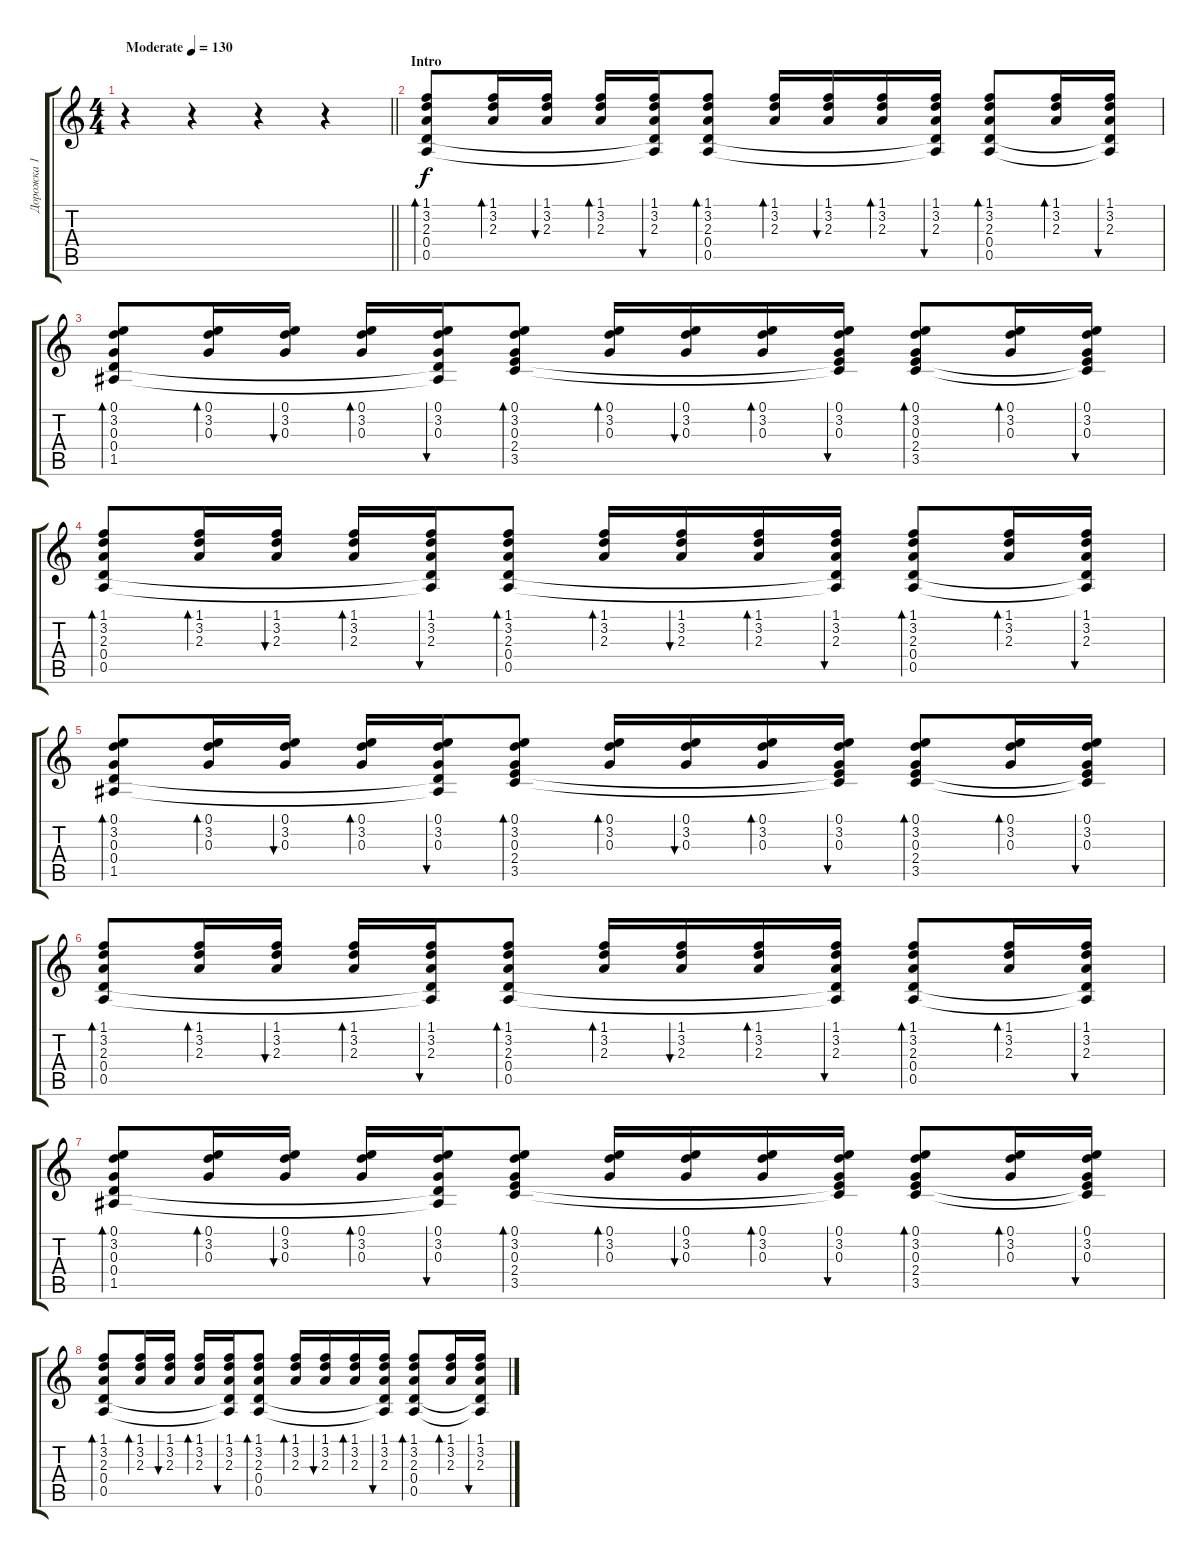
\track ("Дорожка 1" "Дорожка 1") {instrument acousticguitarsteel}
\staff {score tabs}
\tuning (E4 B3 G3 D3 A2 E2) {hide}
\ts (4 4)
\tempo (130 "Moderate")
\clef g2
\barLineRight lightlight
\ks c
r.4{dy f instrument acousticguitarsteel} r.4 r.4 r.4 |
\section ("" "Intro")
(1.1 3.2 2.3 0.4 0.5).8{bd 60} (1.1 3.2 2.3).16{bd 60} (1.1 3.2 2.3).16{bu 60} (1.1 3.2 2.3).16{bd 60} (1.1 3.2 2.3 0.4{t} 0.5{t}).16{bu 60} (1.1 3.2 2.3 0.4 0.5).8{bd 60} (1.1 3.2 2.3).16{bd 60} (1.1 3.2 2.3).16{bu 60} (1.1 3.2 2.3).16{bd 60} (1.1 3.2 2.3 0.4{t} 0.5{t}).16{bu 60} (1.1 3.2 2.3 0.4 0.5).8{bd 60} (1.1 3.2 2.3).16{bd 60} (1.1 3.2 2.3 0.4{t} 0.5{t}).16{bu 60} |
(0.1 3.2 0.3 0.4 1.5).8{bd 60} (0.1 3.2 0.3).16{bd 60} (0.1 3.2 0.3).16{bu 60} (0.1 3.2 0.3).16{bd 60} (0.1 3.2 0.3 0.4{t} 1.5{t}).16{bu 60} (0.1 3.2 0.3 2.4 3.5).8{bd 60} (0.1 3.2 0.3).16{bd 60} (0.1 3.2 0.3).16{bu 60} (0.1 3.2 0.3).16{bd 60} (0.1 3.2 0.3 2.4{t} 3.5{t}).16{bu 60} (0.1 3.2 0.3 2.4 3.5).8{bd 60} (0.1 3.2 0.3).16{bd 60} (0.1 3.2 0.3 2.4{t} 3.5{t}).16{bu 60} |
(1.1 3.2 2.3 0.4 0.5).8{bd 60} (1.1 3.2 2.3).16{bd 60} (1.1 3.2 2.3).16{bu 60} (1.1 3.2 2.3).16{bd 60} (1.1 3.2 2.3 0.4{t} 0.5{t}).16{bu 60} (1.1 3.2 2.3 0.4 0.5).8{bd 60} (1.1 3.2 2.3).16{bd 60} (1.1 3.2 2.3).16{bu 60} (1.1 3.2 2.3).16{bd 60} (1.1 3.2 2.3 0.4{t} 0.5{t}).16{bu 60} (1.1 3.2 2.3 0.4 0.5).8{bd 60} (1.1 3.2 2.3).16{bd 60} (1.1 3.2 2.3 0.4{t} 0.5{t}).16{bu 60} |
(0.1 3.2 0.3 0.4 1.5).8{bd 60} (0.1 3.2 0.3).16{bd 60} (0.1 3.2 0.3).16{bu 60} (0.1 3.2 0.3).16{bd 60} (0.1 3.2 0.3 0.4{t} 1.5{t}).16{bu 60} (0.1 3.2 0.3 2.4 3.5).8{bd 60} (0.1 3.2 0.3).16{bd 60} (0.1 3.2 0.3).16{bu 60} (0.1 3.2 0.3).16{bd 60} (0.1 3.2 0.3 2.4{t} 3.5{t}).16{bu 60} (0.1 3.2 0.3 2.4 3.5).8{bd 60} (0.1 3.2 0.3).16{bd 60} (0.1 3.2 0.3 2.4{t} 3.5{t}).16{bu 60} |
(1.1 3.2 2.3 0.4 0.5).8{bd 60} (1.1 3.2 2.3).16{bd 60} (1.1 3.2 2.3).16{bu 60} (1.1 3.2 2.3).16{bd 60} (1.1 3.2 2.3 0.4{t} 0.5{t}).16{bu 60} (1.1 3.2 2.3 0.4 0.5).8{bd 60} (1.1 3.2 2.3).16{bd 60} (1.1 3.2 2.3).16{bu 60} (1.1 3.2 2.3).16{bd 60} (1.1 3.2 2.3 0.4{t} 0.5{t}).16{bu 60} (1.1 3.2 2.3 0.4 0.5).8{bd 60} (1.1 3.2 2.3).16{bd 60} (1.1 3.2 2.3 0.4{t} 0.5{t}).16{bu 60} |
(0.1 3.2 0.3 0.4 1.5).8{bd 60} (0.1 3.2 0.3).16{bd 60} (0.1 3.2 0.3).16{bu 60} (0.1 3.2 0.3).16{bd 60} (0.1 3.2 0.3 0.4{t} 1.5{t}).16{bu 60} (0.1 3.2 0.3 2.4 3.5).8{bd 60} (0.1 3.2 0.3).16{bd 60} (0.1 3.2 0.3).16{bu 60} (0.1 3.2 0.3).16{bd 60} (0.1 3.2 0.3 2.4{t} 3.5{t}).16{bu 60} (0.1 3.2 0.3 2.4 3.5).8{bd 60} (0.1 3.2 0.3).16{bd 60} (0.1 3.2 0.3 2.4{t} 3.5{t}).16{bu 60} |
(1.1 3.2 2.3 0.4 0.5).8{bd 60} (1.1 3.2 2.3).16{bd 60} (1.1 3.2 2.3).16{bu 60} (1.1 3.2 2.3).16{bd 60} (1.1 3.2 2.3 0.4{t} 0.5{t}).16{bu 60} (1.1 3.2 2.3 0.4 0.5).8{bd 60} (1.1 3.2 2.3).16{bd 60} (1.1 3.2 2.3).16{bu 60} (1.1 3.2 2.3).16{bd 60} (1.1 3.2 2.3 0.4{t} 0.5{t}).16{bu 60} (1.1 3.2 2.3 0.4 0.5).8{bd 60} (1.1 3.2 2.3).16{bd 60} (1.1 3.2 2.3 0.4{t} 0.5{t}).16{bu 60}
